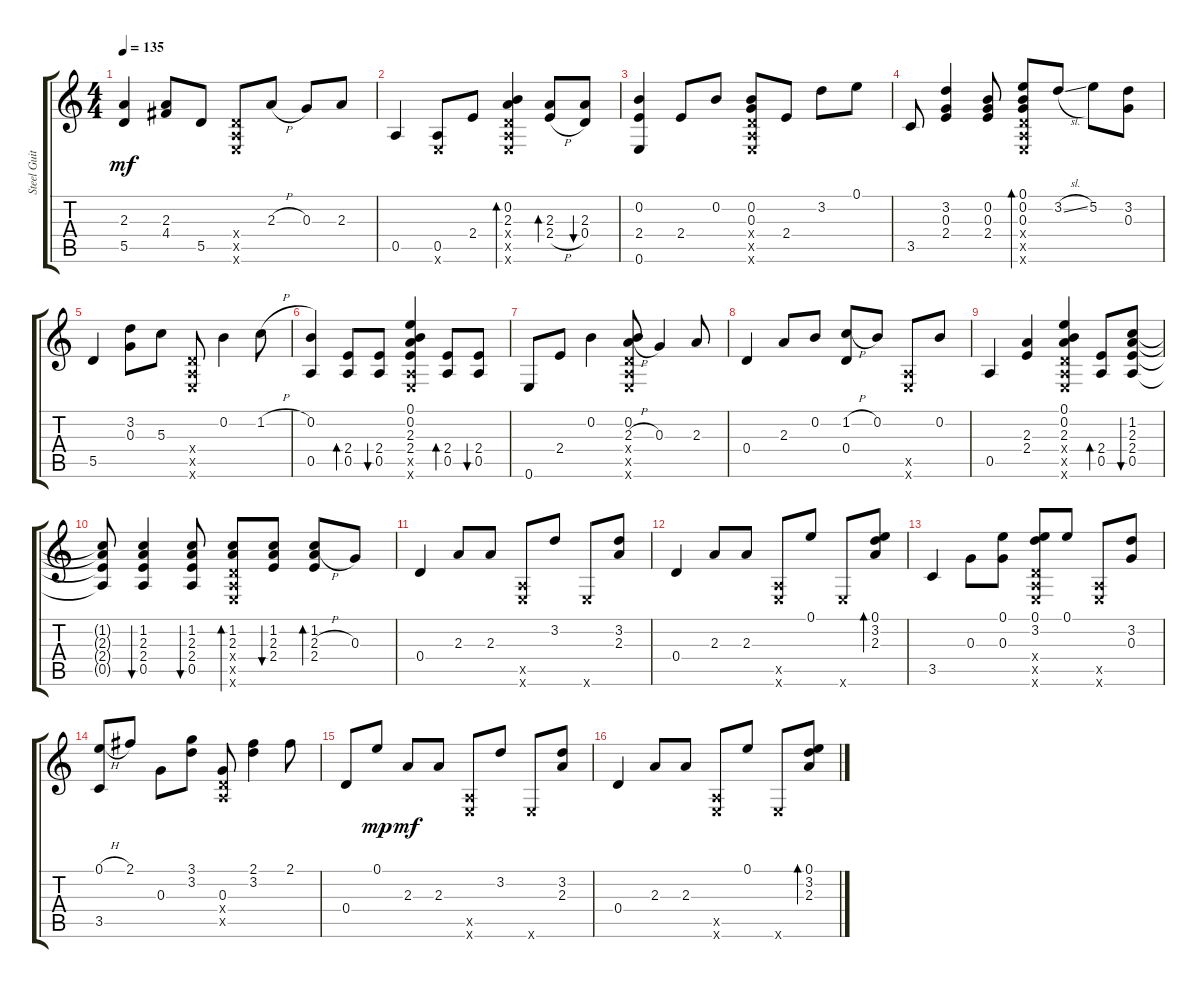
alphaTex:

\track ("Steel Guitar" "Steel Guit") {instrument acousticguitarsteel}
\staff {score tabs}
\tuning (E4 B3 G3 D3 A2 E2) {hide}
\ts (4 4)
\tempo 135
\clef g2
\ks c
(2.3 5.5).4{dy mf} (2.3 4.4).8 5.5.8 (0.4{x} 0.5{x} 0.6{x}).8 2.3{h}.8 0.3.8 2.3.8 |
0.5.4 (0.5 0.6{x}).8 2.4.8 (0.2 2.3 0.4{x} 0.5{x} 0.6{x}).4{bd 30} (2.3 2.4{h}).8{bd 60} (2.3 0.4).8{bu 60} |
(0.2 2.4 0.6).4 2.4.8 0.2.8 (0.2 0.3 0.4{x} 0.5{x} 0.6{x}).8 2.4.8 3.2.8 0.1.8 |
3.5.8 (3.2 0.3 2.4).4 (0.2 0.3 2.4).8 (0.1 0.2 0.3 0.4{x} 0.5{x} 0.6{x}).8{bd 30} 3.2{sl}.8 5.2.8 (3.2 0.3).8 |
5.5.4 (3.2 0.3).8 5.3.8 (0.4{x} 0.5{x} 0.6{x}).8 0.2.4 1.2{h}.8 |
(0.2 0.5).4 (2.4 0.5).8{bd 30} (2.4 0.5).8{bu 30} (0.1 0.2 2.3 2.4 0.5{x} 0.6{x}).4 (2.4 0.5).8{bd 30} (2.4 0.5).8{bu 30} |
0.6.8 2.4.8 0.2.4 (0.2 2.3{h} 0.4{x} 0.5{x} 0.6{x}).8 0.3.4 2.3.8 |
0.4.4 2.3.8 0.2.8 (1.2{h} 0.4).8 0.2.8 (0.5{x} 0.6{x}).8 0.2.8 |
0.5.4 (2.3 2.4).4 (0.1 0.2 2.3 0.4{x} 0.5{x} 0.6{x}).4 (2.4 0.5).8{bd 30} (1.2 2.3 2.4 0.5).8{bu 30} |
(1.2{t} 2.3{t} 2.4{t} 0.5{t}).8 (1.2 2.3 2.4 0.5).4{bu 30} (1.2 2.3 2.4 0.5).8{bu 30} (1.2 2.3 0.4{x} 0.5{x} 0.6{x}).8{bd 30} (1.2 2.3 2.4).8{bu 30} (1.2 2.3{h} 2.4).8{bd 30} 0.3.8 |
0.4.4 2.3.8 2.3.8 (0.5{x} 0.6{x}).8 3.2.8 0.6{x}.8 (3.2 2.3).8 |
0.4.4 2.3.8 2.3.8 (0.5{x} 0.6{x}).8 0.1.8 0.6{x}.8 (0.1 3.2 2.3).8{bd 60} |
3.5.4 0.3.8 (0.1 0.3).8 (0.1 3.2 0.4{x} 0.5{x} 0.6{x}).8 0.1.8 (0.5{x} 0.6{x}).8 (3.2 0.3).8 |
(0.1{h} 3.5).8 2.1.8 0.3.8 (3.1 3.2).8 (0.3 0.4{x} 0.5{x}).8 (2.1 3.2).4 2.1.8 |
0.4.8 0.1.8{dy mp} 2.3.8{dy mf} 2.3.8 (0.5{x} 0.6{x}).8 3.2.8 0.6{x}.8 (3.2 2.3).8 |
0.4.4 2.3.8 2.3.8 (0.5{x} 0.6{x}).8 0.1.8 0.6{x}.8 (0.1 3.2 2.3).8{bd 60}
